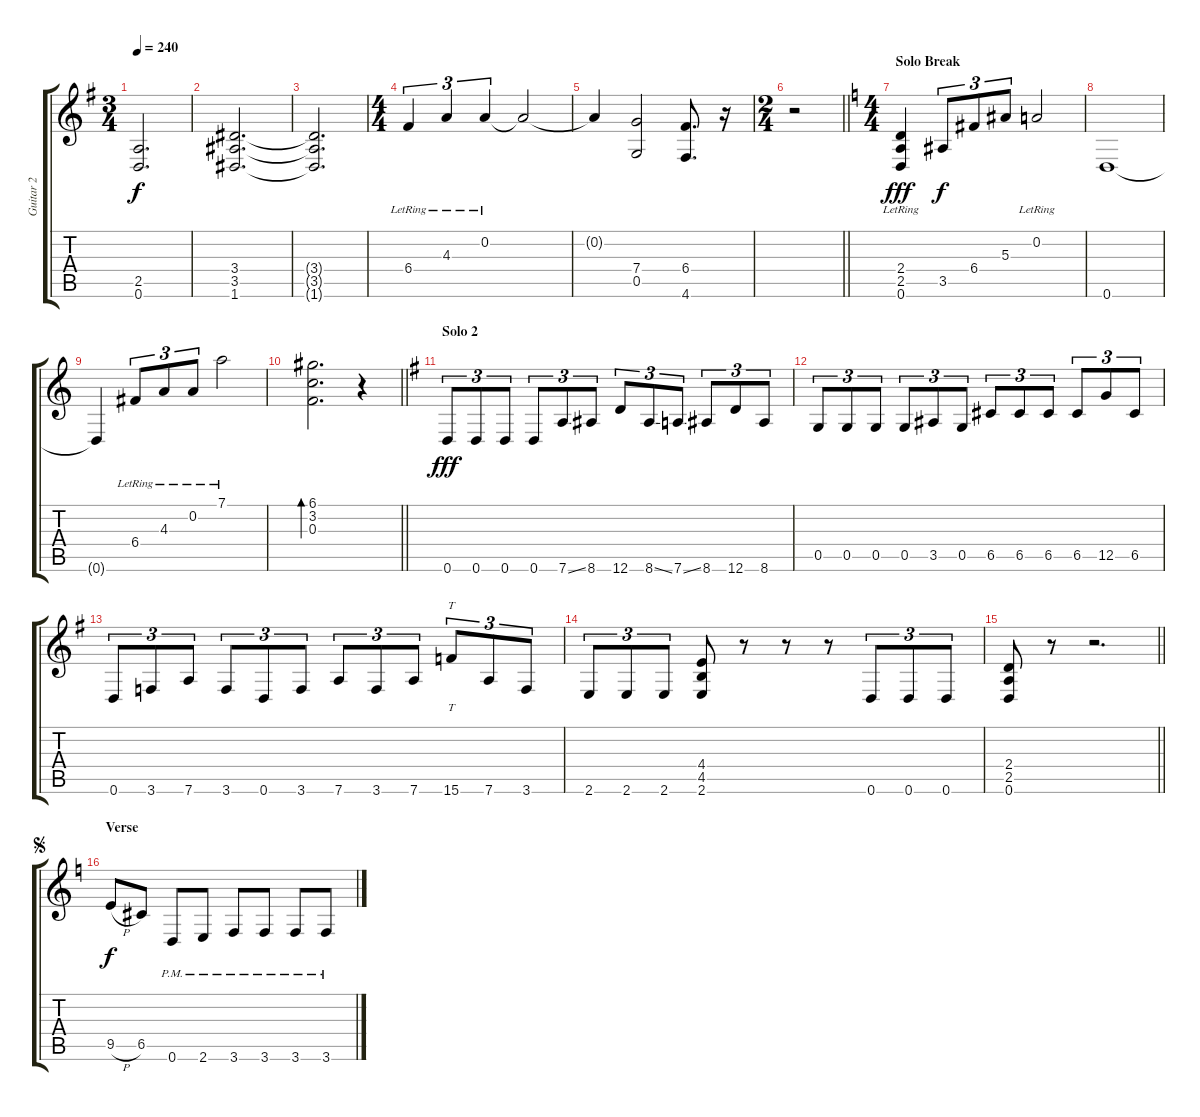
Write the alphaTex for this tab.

\track ("Guitar 2" "Guitar 2") {instrument distortionguitar}
\staff {score tabs}
\tuning (D4 A3 F3 C3 G2 D2) {hide}
\ts (3 4)
\tempo 240
\clef g2
\ks g
(2.5{t} 0.6{t}).2{d dy f} |
(3.4 3.5 1.6).2{d} |
(3.4{t} 3.5{t} 1.6{t}).2{d} |
\ts (4 4)
6.4{lr}.4{tu (3 2)} 4.3{lr}.4{tu (3 2)} 0.2{lr}.4{tu (3 2)} 0.2{t}.2 |
0.2{t}.4 (7.4 0.5).2 (6.4 4.6).8{d} r.16 |
\ts (2 4)
\barLineRight lightlight
r.2 |
\ts (4 4)
\section ("" "Solo Break")
\ks c
(2.4{lr} 2.5{lr} 0.6{lr}).4{dy fff} 3.5.8{tu (3 2) dy f} 6.4.8{tu (3 2)} 5.3.8{tu (3 2)} 0.2{lr}.2 |
0.6.1 |
0.6{t}.4 6.4{lr}.8{tu (3 2)} 4.3{lr}.8{tu (3 2)} 0.2{lr}.8{tu (3 2)} 7.1{lr}.2 |
\barLineRight lightlight
(6.1 3.2 0.3).2{d bd 240} r.4 |
\section ("" "Solo 2")
\ks g
0.6.8{tu (3 2) dy fff} 0.6.8{tu (3 2)} 0.6.8{tu (3 2)} 0.6.8{tu (3 2)} 7.6{ss}.8{tu (3 2)} 8.6.8{tu (3 2)} 12.6.8{tu (3 2)} 8.6{ss}.8{tu (3 2)} 7.6{ss}.8{tu (3 2)} 8.6.8{tu (3 2)} 12.6.8{tu (3 2)} 8.6.8{tu (3 2)} |
0.5.8{tu (3 2)} 0.5.8{tu (3 2)} 0.5.8{tu (3 2)} 0.5.8{tu (3 2)} 3.5.8{tu (3 2)} 0.5.8{tu (3 2)} 6.5.8{tu (3 2)} 6.5.8{tu (3 2)} 6.5.8{tu (3 2)} 6.5.8{tu (3 2)} 12.5.8{tu (3 2)} 6.5.8{tu (3 2)} |
0.6.8{tu (3 2)} 3.6.8{tu (3 2)} 7.6.8{tu (3 2)} 3.6.8{tu (3 2)} 0.6.8{tu (3 2)} 3.6.8{tu (3 2)} 7.6.8{tu (3 2)} 3.6.8{tu (3 2)} 7.6.8{tu (3 2)} 15.6.8{tt tu (3 2)} 7.6.8{tu (3 2)} 3.6.8{tu (3 2)} |
2.6.8{tu (3 2)} 2.6.8{tu (3 2)} 2.6.8{tu (3 2)} (4.4 4.5 2.6).8 r.8 r.8 r.8 0.6.8{tu (3 2)} 0.6.8{tu (3 2)} 0.6.8{tu (3 2)} |
\barLineRight lightlight
(2.4 2.5 0.6).8 r.8 r.2{d} |
\section ("" "Verse ")
\jump segno
\ks c
9.5{h}.8{dy f} 6.5.8 0.6{pm}.8 2.6{pm}.8 3.6{pm}.8 3.6{pm}.8 3.6{pm}.8 3.6{pm}.8
